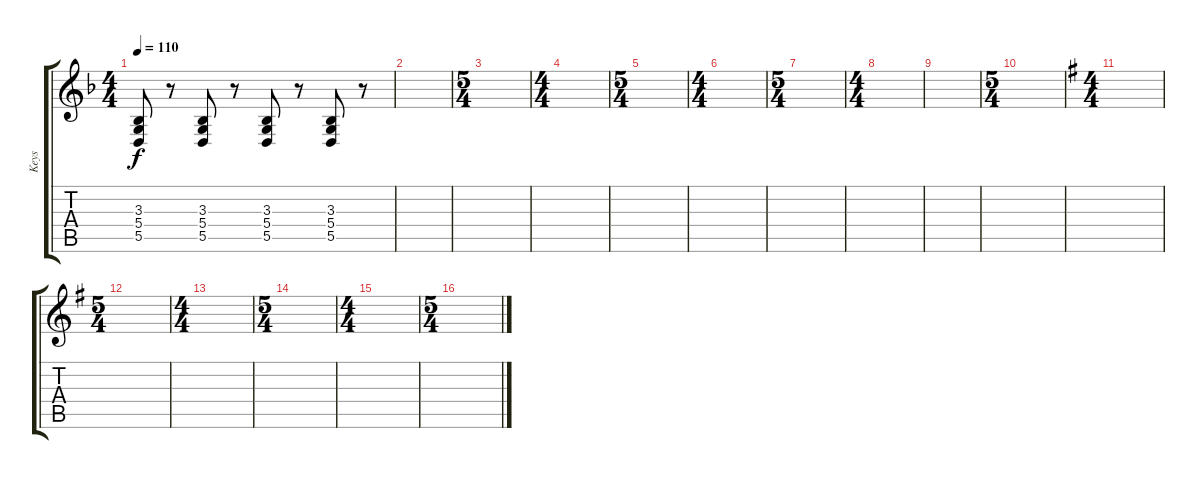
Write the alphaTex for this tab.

\track ("Keys" "Keys") {instrument drawbarorgan}
\staff {score tabs}
\tuning (E4 B3 G3 D3 A2 E2) {hide}
\ts (4 4)
\tempo 110
\clef g2
\ks f
(3.3 5.4 5.5).8{dy f} r.8 (3.3 5.4 5.5).8 r.8 (3.3 5.4 5.5).8 r.8 (3.3 5.4 5.5).8 r.8 |
|
\ts (5 4)
|
\ts (4 4)
|
\ts (5 4)
|
\ts (4 4)
|
\ts (5 4)
|
\ts (4 4)
|
|
\ts (5 4)
|
\ts (4 4)
\ks g
|
\ts (5 4)
|
\ts (4 4)
|
\ts (5 4)
|
\ts (4 4)
|
\ts (5 4)
